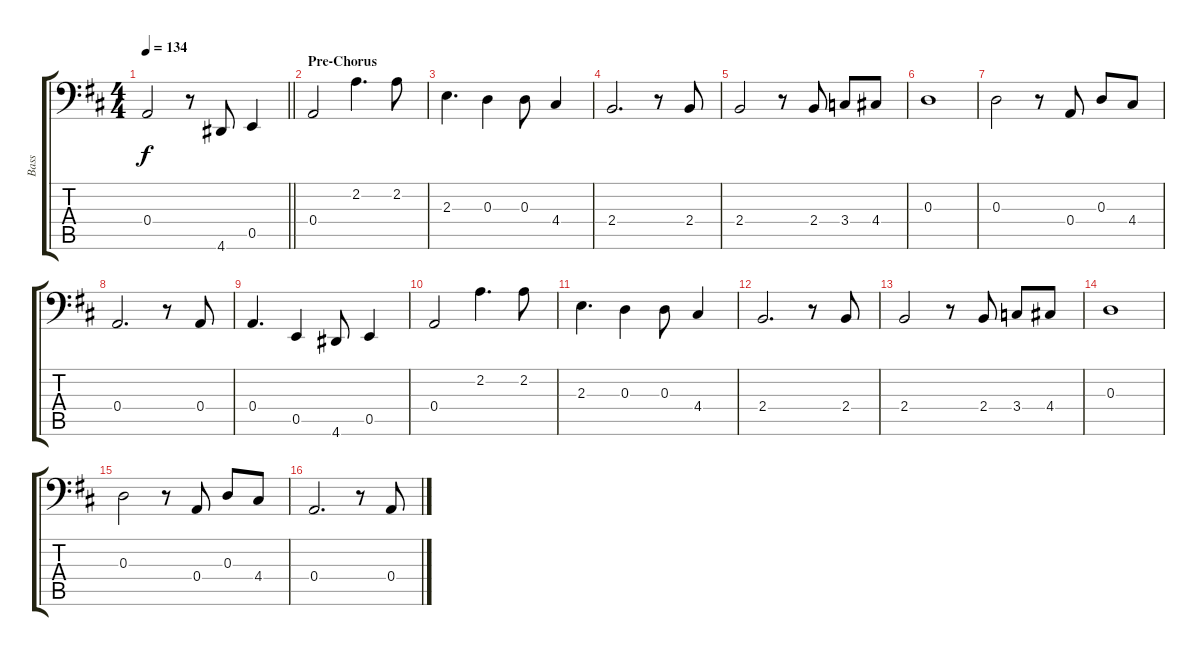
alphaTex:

\track ("Bass" "Bass") {instrument electricbassfinger}
\staff {score tabs}
\tuning (C3 G2 D2 A1 E1 B0) {hide}
\ts (4 4)
\tempo 134
\clef f4
\barLineRight lightlight
\ks d
0.4{t}.2{dy f} r.8 4.6.8 0.5.4 |
\section ("" "Pre-Chorus")
0.4.2 2.2.4{d} 2.2.8 |
2.3.4{d} 0.3.4 0.3.8 4.4.4 |
2.4.2{d} r.8 2.4.8 |
2.4.2 r.8 2.4.8 3.4.8 4.4.8 |
0.3.1 |
0.3.2 r.8 0.4.8 0.3.8 4.4.8 |
0.4.2{d} r.8 0.4.8 |
0.4.4{d} 0.5.4 4.6.8 0.5.4 |
0.4.2 2.2.4{d} 2.2.8 |
2.3.4{d} 0.3.4 0.3.8 4.4.4 |
2.4.2{d} r.8 2.4.8 |
2.4.2 r.8 2.4.8 3.4.8 4.4.8 |
0.3.1 |
0.3.2 r.8 0.4.8 0.3.8 4.4.8 |
0.4.2{d} r.8 0.4.8
